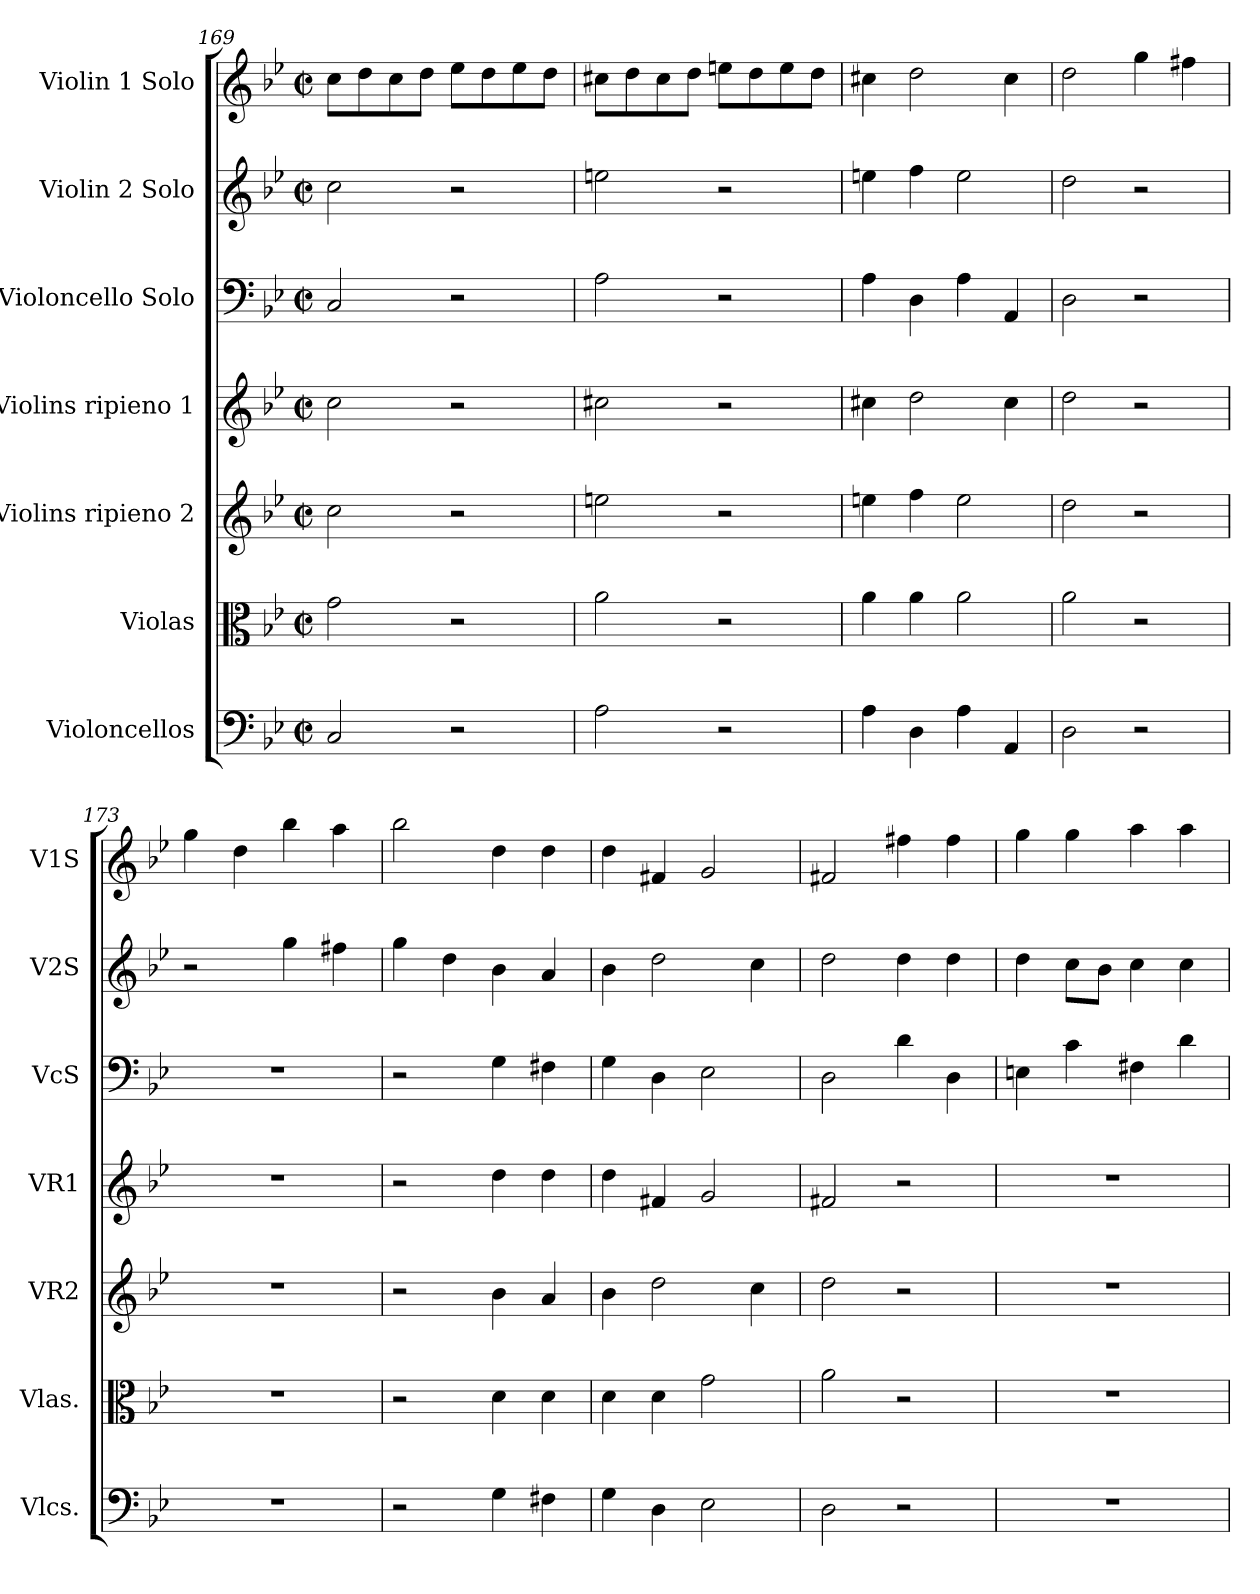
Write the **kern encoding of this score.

**kern	**kern	**kern	**kern	**kern	**kern	**kern
*part7	*part6	*part5	*part4	*part3	*part2	*part1
*staff7	*staff6	*staff5	*staff4	*staff3	*staff2	*staff1
*I"Violoncellos	*I"Violas	*I"Violins ripieno 2	*I"Violins ripieno 1	*I"Violoncello Solo	*I"Violin 2 Solo	*I"Violin 1 Solo
*I'Vlcs.	*I'Vlas.	*I'VR2	*I'VR1	*I'VcS	*I'V2S	*I'V1S
!!LO:LB:g=z
*clefF4	*clefC3	*clefG2	*clefG2	*clefF4	*clefG2	*clefG2
*k[b-e-]	*k[b-e-]	*k[b-e-]	*k[b-e-]	*k[b-e-]	*k[b-e-]	*k[b-e-]
*M2/2	*M2/2	*M2/2	*M2/2	*M2/2	*M2/2	*M2/2
*met(c|)	*met(c|)	*met(c|)	*met(c|)	*met(c|)	*met(c|)	*met(c|)
=169	=169	=169	=169	=169	=169	=169
2C/	2g\	2cc\	2cc\	2C/	2cc\	8cc\L
.	.	.	.	.	.	8dd\
.	.	.	.	.	.	8cc\
.	.	.	.	.	.	8dd\J
2r	2r	2r	2r	2r	2r	8ee-\L
.	.	.	.	.	.	8dd\
.	.	.	.	.	.	8ee-\
.	.	.	.	.	.	8dd\J
=170	=170	=170	=170	=170	=170	=170
2A\	2a\	2een\	2cc#X\	2A\	2een\	8cc#X\L
.	.	.	.	.	.	8dd\
.	.	.	.	.	.	8cc#\
.	.	.	.	.	.	8dd\J
2r	2r	2r	2r	2r	2r	8een\L
.	.	.	.	.	.	8dd\
.	.	.	.	.	.	8ee\
.	.	.	.	.	.	8dd\J
=171	=171	=171	=171	=171	=171	=171
4A\	4a\	4een\	4cc#X\	4A\	4een\	4cc#X\
4D\	4a\	4ff\	2dd\	4D\	4ff\	2dd\
4A\	2a\	2ee\	.	4A\	2ee\	.
4AA/	.	.	4cc#\	4AA/	.	4cc#\
=172	=172	=172	=172	=172	=172	=172
2D\	2a\	2dd\	2dd\	2D\	2dd\	2dd\
2r	2r	2r	2r	2r	2r	4gg\
.	.	.	.	.	.	4ff#X\
=173	=173	=173	=173	=173	=173	=173
1r	1r	1r	1r	1r	2r	4gg\
.	.	.	.	.	.	4dd\
.	.	.	.	.	4gg\	4bb-\
.	.	.	.	.	4ff#X\	4aa\
=174	=174	=174	=174	=174	=174	=174
2r	2r	2r	2r	2r	4gg\	2bb-\
.	.	.	.	.	4dd\	.
4G\	4d\	4b-\	4dd\	4G\	4b-\	4dd\
4F#X\	4d\	4a/	4dd\	4F#X\	4a/	4dd\
=175	=175	=175	=175	=175	=175	=175
4G\	4d\	4b-\	4dd\	4G\	4b-\	4dd\
4D\	4d\	2dd\	4f#X/	4D\	2dd\	4f#X/
2E-\	2g\	.	2g/	2E-\	.	2g/
.	.	4cc\	.	.	4cc\	.
=176	=176	=176	=176	=176	=176	=176
2D\	2a\	2dd\	2f#X/	2D\	2dd\	2f#X/
2r	2r	2r	2r	4d\	4dd\	4ff#X\
.	.	.	.	4D\	4dd\	4ff#\
!!LO:PB:g=z
=177	=177	=177	=177	=177	=177	=177
1r	1r	1r	1r	4En\	4dd\	4gg\
.	.	.	.	4c\	8cc\L	4gg\
.	.	.	.	.	8b-\J	.
.	.	.	.	4F#X\	4cc\	4aa\
.	.	.	.	4d\	4cc\	4aa\
=	=	=	=	=	=	=
*-	*-	*-	*-	*-	*-	*-
